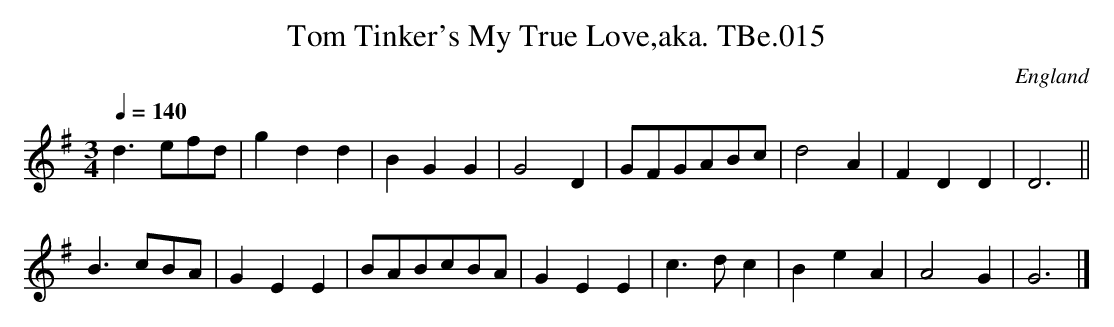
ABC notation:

X:1
T:Tom Tinker's My True Love,aka. TBe.015
M:3/4
L:1/8
Q:1/4=140
O:England
notC:titled only "Minuett" in MS
K:G major
d3 efd | g2d2d2 | B2G2G2 | G4 D2 |\
GFGABc | d4 A2 | F2D2D2 | D6 ||!
B3 cBA | G2E2E2 | BABcBA | G2E2E2 |\
c3 d c2 | B2e2A2 | A4G2 | G6 |]
